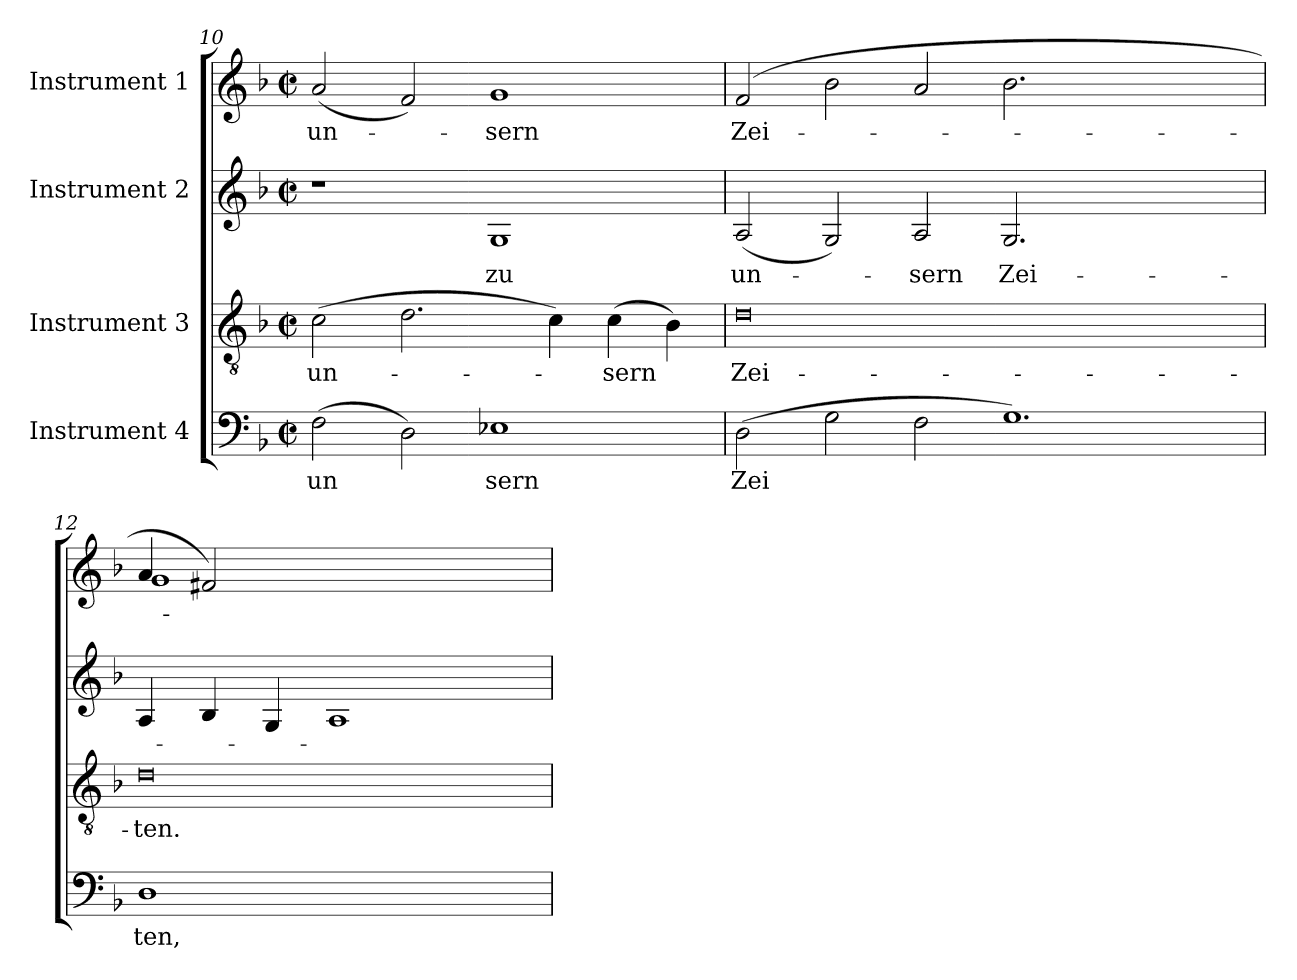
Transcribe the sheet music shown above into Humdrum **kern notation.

**kern	**text	**kern	**text	**kern	**text	**kern	**text
*part4	*part4	*part3	*part3	*part2	*part2	*part1	*part1
*staff4	*staff4	*staff3	*staff3	*staff2	*staff2	*staff1	*staff1
*I"Instrument 4	*	*I"Instrument 3	*	*I"Instrument 2	*	*I"Instrument 1	*
*clefF4	*	*clefGv2	*	*clefG2	*	*clefG2	*
*k[b-]	*	*k[b-]	*	*k[b-]	*	*k[b-]	*
*F:	*	*F:	*	*F:	*	*F:	*
*M2/2	*	*M2/2	*	*M2/2	*	*M2/2	*
*met(c|)	*	*met(c|)	*	*met(c|)	*	*met(c|)	*
=10	=10	=10	=10	=10	=10	=10	=10
!	!LO:LY:b	!	!LO:LY:b	!	!	!	!LO:LY:b
(>2F\	un	(>2c\	un-	1r	.	(<2a/	un-
2D\)	.	2.d\	.	.	.	2f/)	.
!	!LO:LY:b:cj	!	!	!	!LO:LY:b:cj	!	!LO:LY:b:cj
1E-X	sern	.	.	1G	zu	1g	-sern
.	.	4c\)	.	.	.	.	.
!	!	!	!LO:LY:b	!	!	!	!
.	.	(>4c\	-sern	.	.	.	.
.	.	4B-\)	.	.	.	.	.
=11	=11	=11	=11	=11	=11	=11	=11
!	!LO:LY:b	!	!LO:LY:b:cj	!	!LO:LY:b	!	!LO:LY:b
(>2D\	Zei	0d	Zei-	(<2A/	un-	(>2f/	Zei-
2G\	.	.	.	2G/)	.	2b-\	.
!	!	!	!	!	!LO:LY:b:cj	!	!
2F\	.	.	.	2A/	-sern	2a/	.
!	!	!	!	!	!LO:LY:b	!	!
1.G)	.	.	.	2.G/	Zei-	2.b-\	.
.	.	1ryy	.	.	.	.	.
.	.	.	.	2.ryy	.	2.ryy	.
=12	=12	=12	=12	=12	=12	=12	=12
!	!LO:LY:b:cj	!LO:N:vis=0	!LO:LY:b:cj	!	!	!	!
*	*	*	*	*	*	*^	*
1D	ten,	1d	-ten.	4A/	.	4a/	1g	.
.	.	.	.	4B-/	.	2f#X/)	.	.
.	.	.	.	4G/	.	.	.	.
.	.	.	.	1A	.	2.ryy	.	.
2.ryy	.	2.ryy	.	.	.	.	2.ryy	.
.	.	.	.	.	.	4ryy	.	.
*	*	*	*	*	*	*v	*v	*
=	=	=	=	=	=	=	=
*-	*-	*-	*-	*-	*-	*-	*-
